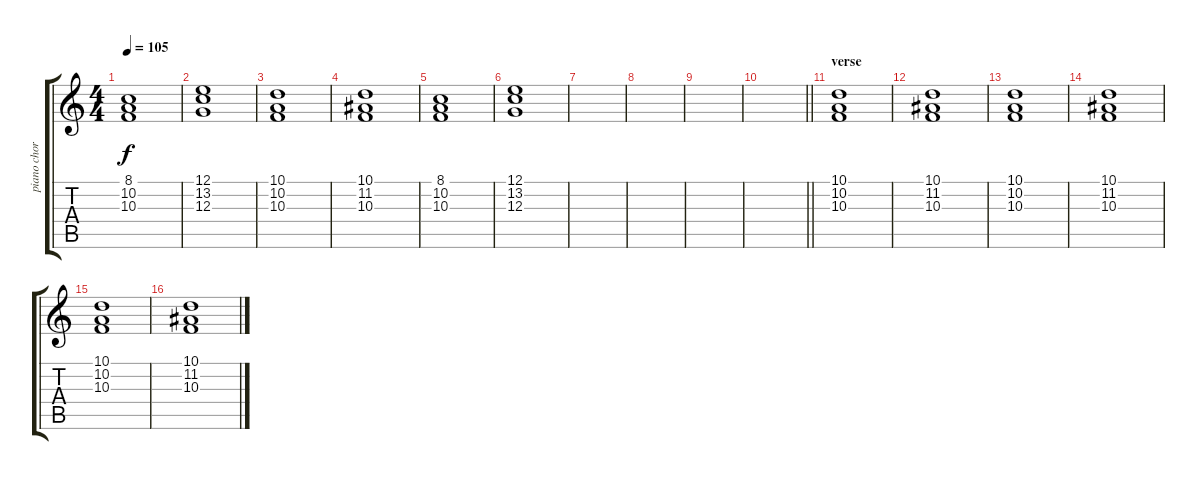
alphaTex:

\track ("piano chords" "piano chor") {instrument pad2warm bank 255}
\staff {score tabs}
\tuning (E4 B3 G3 D3 A2 E2) {hide}
\ts (4 4)
\tempo 105
\clef g2
\ks c
(8.1 10.2 10.3).1{dy f} |
(12.1 13.2 12.3).1 |
(10.1 10.2 10.3).1 |
(10.1 11.2 10.3).1 |
(8.1 10.2 10.3).1 |
(12.1 13.2 12.3).1 |
|
|
|
\barLineRight lightlight
|
\section ("" "verse")
(10.1 10.2 10.3).1 |
(10.1 11.2 10.3).1 |
(10.1 10.2 10.3).1 |
(10.1 11.2 10.3).1 |
(10.1 10.2 10.3).1 |
(10.1 11.2 10.3).1
